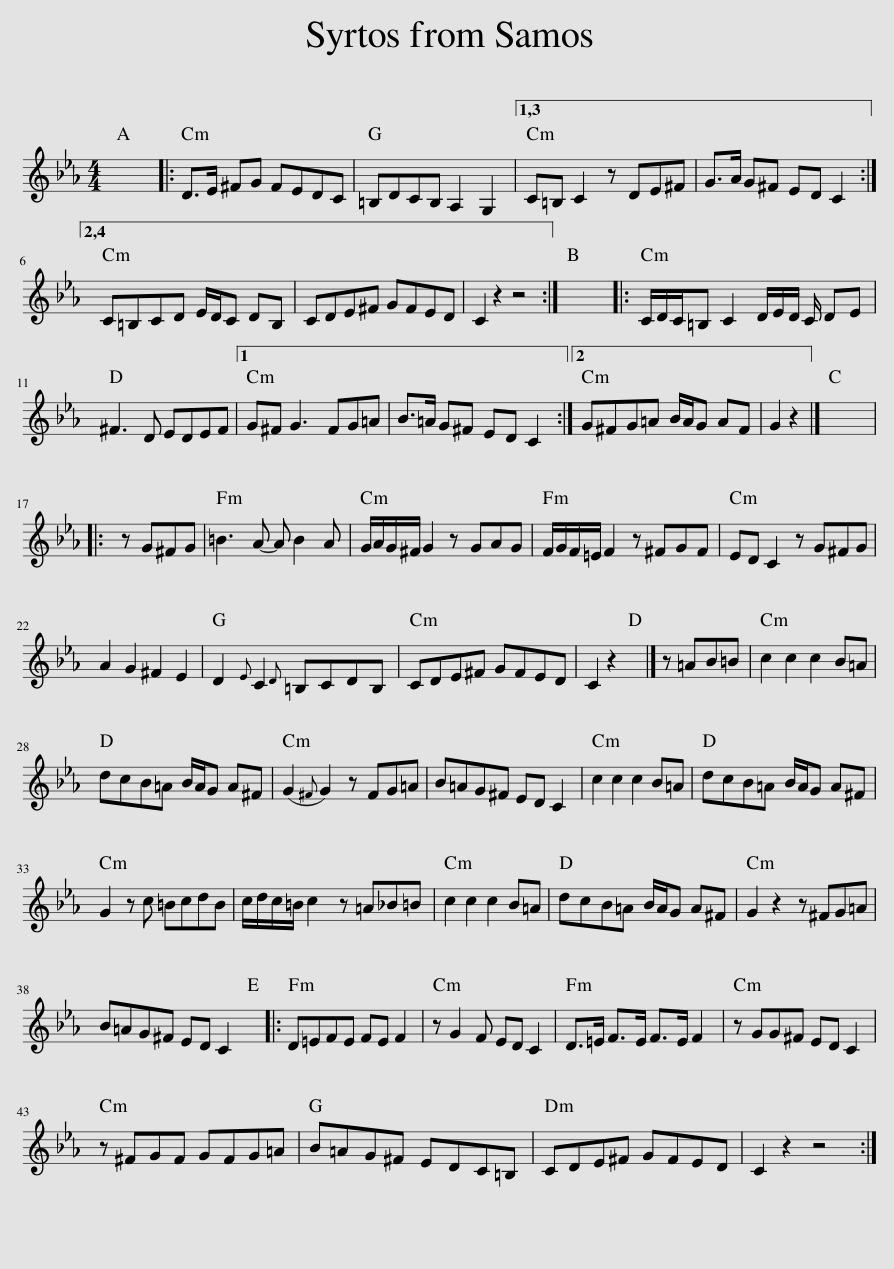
X:1
L:1/8
M:4/4
I:linebreak $
K:Cmin
V:1 treble
V:1
 x8 |: D>E ^FG FEDC | =B,DCB, A,2 G,2 |1,3 C=B, C2 z DE^F | G>A G^F ED C2 :|2,4$ %5
 C=B,CD E/D/C DB, | CDE^F GFED | C2 z2 z4 :| x8 |: C/D/C/=B, C2 D/E/D/ C/ DE |$ %10
 ^F3 D EDEF |1 G^F G3 FG=A | B>=A G^F ED C2 :|2 G^FG=A B/A/G AF | G2 z2 |] %15
 x8 |:$ z G^FG | =B3 A- A B2 A | G/A/G/^F/ G2 z GAG | F/G/F/=E/ F2 z ^FGF | %20
 ED C2 z G^FG |$ A2 G2 ^F2 E2 | D2{E} C2{D} =B,CDB, | CDE^F GFED | C2 z2 |] %25
 z =AB=B | c2 c2 c2 B=A |$ dcB=A B/A/G A^F | (G2{^F} G2) z FG=A | B=AG^F ED C2 | %30
 c2 c2 c2 B=A | dcB=A B/A/G A^F |$ G2 z c =BcdB | c/d/c/=B/ c2 z =A_B=B | c2 c2 c2 B=A | %35
 dcB=A B/A/G A^F | G2 z2 z ^FG=A |$ B=AG^F ED C2 |: D=EFE FE F2 | z G2 F ED C2 | %40
 D>=E F>E F>E F2 | z GG^F ED C2 |$ z ^FGF GFG=A | B=AG^F EDC=B, | CDE^F GFED | %45
 C2 z2 z4 :| %46
